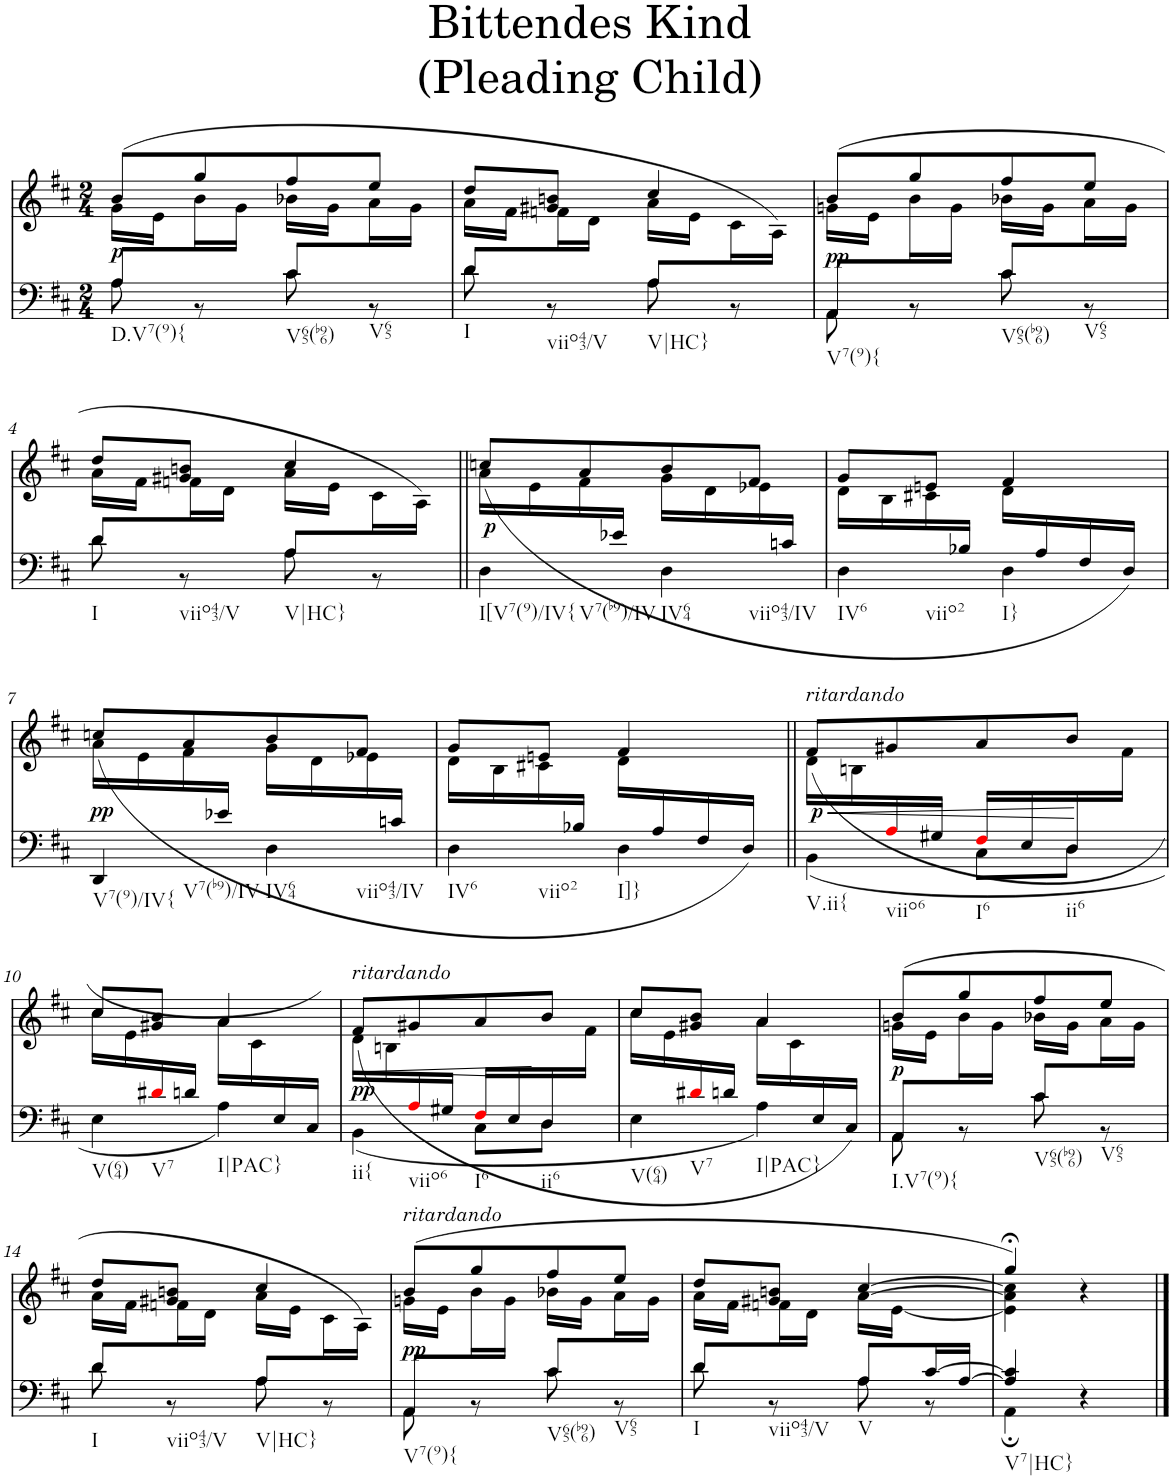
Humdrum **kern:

**kern	**kern	**dynam
*part1	*part1	*part1
*staff2	*staff1	*staff1/2
*I"Piano	*	*
*I'Pno.	*	*
*clefF4	*clefG2	*
*k[f#c#]	*k[f#c#]	*
*M2/4	*M2/4	*
=1	=1	=1
*^	*^	*
*	*	*	*^	*
!LO:TX:b:t=D.V7(9){	!	!	!	!	!
!	!	!	!	!	!LO:DY:b
8A/L	8A\	(8b/L	16g\LL	8ryy	p
.	.	.	16e\JJ	.	.
8ryy	8r	8gg/	8ryy	16b\L	.
.	.	.	.	16g\JJ	.
!LO:TX:b:t=V65(b96)	!	!	!	!	!
8c#/L	8c#\	8ff#/	16b-X\LL	8ryy	.
.	.	.	16g\JJ	.	.
!LO:TX:b:t=V65	!	!	!	!	!
8ryy	8r	8ee/J	8ryy	16a\L	.
.	.	.	.	16g\JJ	.
=2	=2	=2	=2	=2	=2
!LO:TX:b:t=I	!	!	!	!	!
8d/L	8d\	8dd/L	16a\LL	8ryy	.
.	.	.	16f#\JJ	.	.
!LO:TX:b:t=viio43/V	!	!	!	!	!
8ryy	8r	8g#X/ 8bn/J	8ryy	16fn\L	.
.	.	.	.	16d\JJ	.
!LO:TX:b:t=V|HC}	!	!	!	!	!
8A/L	8A\	4cc#/	16a\LL	8ryy	.
.	.	.	16e\JJ	.	.
8ryy	8r	.	8ryy	16c#\L	.
.	.	.	.	16A\JJ)	.
=3	=3	=3	=3	=3	=3
!LO:TX:b:t=V7(9){	!	!	!	!	!
!	!	!	!	!	!LO:DY:b
8AA/L	8AA\	(8b/L	16gn\LL	8ryy	pp
.	.	.	16e\JJ	.	.
8ryy	8r	8gg/	8ryy	16b\L	.
.	.	.	.	16g\JJ	.
!LO:TX:b:t=V65(b96)	!	!	!	!	!
8c#/L	8c#\	8ff#/	16b-X\LL	8ryy	.
.	.	.	16g\JJ	.	.
!LO:TX:b:t=V65	!	!	!	!	!
8ryy	8r	8ee/J	8ryy	16a\L	.
.	.	.	.	16g\JJ	.
!!LO:LB:g=z	!!	!!
=4	=4	=4	=4	=4	=4
!LO:TX:b:t=I	!	!	!	!	!
8d/L	8d\	8dd/L	16a\LL	8ryy	.
.	.	.	16f#\JJ	.	.
!LO:TX:b:t=viio43/V	!	!	!	!	!
8ryy	8r	8g#X/ 8bn/J	8ryy	16fn\L	.
.	.	.	.	16d\JJ	.
!LO:TX:b:t=V|HC}	!	!	!	!	!
8A/L	8A\	4cc#/	16a\LL	8ryy	.
.	.	.	16e\JJ	.	.
8ryy	8r	.	8ryy	16c#\L	.
.	.	.	.	16A\JJ)	.
=5||	=5||	=5||	=5||	=5||	=5||
!LO:TX:b:t=I[V7(9)/IV{	!	!	!	!	!
!LO:TX:b:t=V7(b9)/IV	!	!	!	!	!
!	!	!	!	!	!LO:DY:b
*	*	*	*v	*v	*
8.ryy	4D\	(8ccn/L	16a\LL	p
.	.	.	16e\	.
.	.	8a/	16f#\	.
16e-X/JJ	.	.	16ryy	.
!LO:TX:b:t=IV64	!	!	!	!
!LO:TX:b:t=viio43/IV	!	!	!	!
8.ryy	4D\	8b/	16g\LL	.
.	.	.	16d\	.
.	.	8f#/J	16e-X\	.
16cn/JJ	.	.	16ryy	.
=6	=6	=6	=6	=6
!LO:TX:b:t=IV6	!	!	!	!
!LO:TX:b:t=viio2	!	!	!	!
8.ryy	4D\	8g/L	16d\LL	.
.	.	.	16B\	.
.	.	8en/J	16c#X\	.
16B-X/JJ	.	.	16ryy	.
!LO:TX:b:t=I}	!	!	!	!
16ryy	4D\	4f#/	16d\LL	.
16A/	.	.	8.ryy	.
16F#/	.	.	.	.
16D/JJ)	.	.	.	.
!!LO:LB:g=z	!!
=7	=7	=7	=7	=7
!LO:TX:b:t=V7(9)/IV{	!	!	!	!
!LO:TX:b:t=V7(b9)/IV	!	!	!	!
!	!	!	!	!LO:DY:b
8.ryy	4DD/	(8ccn/L	16a\LL	pp
.	.	.	16e\	.
.	.	8a/	16f#\	.
16e-X/JJ	.	.	16ryy	.
!LO:TX:b:t=IV64	!	!	!	!
!LO:TX:b:t=viio43/IV	!	!	!	!
8.ryy	4D\	8b/	16g\LL	.
.	.	.	16d\	.
.	.	8f#/J	16e-X\	.
16cn/JJ	.	.	16ryy	.
=8	=8	=8	=8	=8
!LO:TX:b:t=IV6	!	!	!	!
!LO:TX:b:t=viio2	!	!	!	!
8.ryy	4D\	8g/L	16d\LL	.
.	.	.	16B\	.
.	.	8en/J	16c#X\	.
16B-X/JJ	.	.	16ryy	.
!LO:TX:b:t=I]}	!	!	!	!
16ryy	4D\	4f#/	16d\LL	.
16A/	.	.	8.ryy	.
16F#/	.	.	.	.
16D/JJ)	.	.	.	.
*	*	*v	*v	*
=9||	=9||	=9||	=9||
*	*^	*	*
!	!	!	!LO:TX:a:i:t=ritardando	!
!LO:TX:b:t=V.ii{	!	!	!	!
!LO:TX:b:t=viio6	!	!	!	!
!	!	!	!	!LO:HP:b
*	*	*	*^	*
*	*	*	*	*^	*
!	!	!	!	!	!	!LO:DY:n=1:b
8ryy	4BB\	4ryy	(8f#/L	16d\LL	4..ryy	< p
.	.	.	.	16Bn\	.	.
16Ai/	.	.	8g#X/	4.ryy	.	.
16G#X/JJ	.	.	.	.	.	.
!LO:TX:b:t=I6	!	!	!	!	!	!
4ryy	16F#i/LL	8C#\L	8a/	.	.	.
.	16E/	.	.	.	.	.
!	!LO:TX:b:t=ii6	!	!	!	!	!
.	16D/	8D\J	8b/J	.	.	.
.	16ryy	.	.	.	16f#\JJ	.
*v	*v	*v	*	*	*	*
*	*v	*v	*v	*
.	.	[
!!LO:LB:g=z
=10	=10	=10
*^	*^	*
!LO:TX:b:t=V(64)	!	!	!	!
!LO:TX:b:t=V7	!	!	!	!
8ryy	4E\	8cc#/L	16cc#\LL	.
.	.	.	16e\	.
16d#Xi/	.	8g#X/ 8b/J	8ryy	.
16dn/JJ	.	.	.	.
!LO:TX:b:t=I|PAC}	!	!	!	!
8ryy	4A\	4a/	16a\LL	.
.	.	.	16c#\	.
16E/	.	.	8ryy	.
16C#/JJ)	.	.	.	.
*	*	*v	*v	*
=11	=11	=11	=11
*	*^	*	*
!	!	!	!LO:TX:a:i:t=ritardando	!
!LO:TX:b:t=ii{	!	!	!	!
!LO:TX:b:t=viio6	!	!	!	!
!	!	!	!	!LO:HP:b
*	*	*	*^	*
*	*	*	*	*^	*
!	!	!	!	!	!	!LO:DY:n=1:b
8ryy	4BB\	4ryy	(8f#/L	16d\LL	4..ryy	< pp
.	.	.	.	16Bn\	.	.
16Ai/	.	.	8g#X/	4.ryy	.	.
16G#X/JJ	.	.	.	.	.	.
!LO:TX:b:t=I6	!	!	!	!	!	!
4ryy	16F#i/LL	8C#\L	8a/	.	.	.
.	16E/	.	.	.	.	.
!	!LO:TX:b:t=ii6	!	!	!	!	!
.	16D/	8D\J	8b/J	.	.	.
.	16ryy	.	.	.	16f#\JJ	.
*v	*v	*v	*	*	*	*
*	*v	*v	*v	*
.	.	[
=12	=12	=12
*^	*^	*
!LO:TX:b:t=V(64)	!	!	!	!
!LO:TX:b:t=V7	!	!	!	!
8ryy	4E\	8cc#/L	16cc#\LL	.
.	.	.	16e\	.
16d#Xi/	.	8g#X/ 8b/J	8ryy	.
16dn/JJ	.	.	.	.
!LO:TX:b:t=I|PAC}	!	!	!	!
8ryy	4A\	4a/	16a\LL	.
.	.	.	16c#\	.
16E/	.	.	8ryy	.
16C#/JJ)	.	.	.	.
=13	=13	=13	=13	=13
*	*	*	*^	*
!LO:TX:b:t=I.V7(9){	!	!	!	!	!
!	!	!	!	!	!LO:DY:b
8AA/L	8AA\	(8b/L	16gn\LL	8ryy	p
.	.	.	16e\JJ	.	.
8ryy	8r	8gg/	8ryy	16b\L	.
.	.	.	.	16g\JJ	.
!LO:TX:b:t=V65(b96)	!	!	!	!	!
8c#/L	8c#\	8ff#/	16b-X\LL	8ryy	.
.	.	.	16g\JJ	.	.
!LO:TX:b:t=V65	!	!	!	!	!
8ryy	8r	8ee/J	8ryy	16a\L	.
.	.	.	.	16g\JJ	.
!!LO:LB:g=z	!!	!!
=14	=14	=14	=14	=14	=14
!LO:TX:b:t=I	!	!	!	!	!
8d/L	8d\	8dd/L	16a\LL	8ryy	.
.	.	.	16f#\JJ	.	.
!LO:TX:b:t=viio43/V	!	!	!	!	!
8ryy	8r	8g#X/ 8bn/J	8ryy	16fn\L	.
.	.	.	.	16d\JJ	.
!LO:TX:b:t=V|HC}	!	!	!	!	!
8A/L	8A\	4cc#/	16a\LL	8ryy	.
.	.	.	16e\JJ	.	.
8ryy	8r	.	8ryy	16c#\L	.
.	.	.	.	16A\JJ)	.
=15	=15	=15	=15	=15	=15
!	!	!LO:TX:a:i:t=ritardando	!	!	!
!LO:TX:b:t=V7(9){	!	!	!	!	!
!	!	!	!	!	!LO:DY:b
8AA/L	8AA\	(8b/L	16gn\LL	8ryy	pp
.	.	.	16e\JJ	.	.
8ryy	8r	8gg/	8ryy	16b\L	.
.	.	.	.	16g\JJ	.
!LO:TX:b:t=V65(b96)	!	!	!	!	!
8c#/L	8c#\	8ff#/	16b-X\LL	8ryy	.
.	.	.	16g\JJ	.	.
!LO:TX:b:t=V65	!	!	!	!	!
8ryy	8r	8ee/J	8ryy	16a\L	.
.	.	.	.	16g\JJ	.
=16	=16	=16	=16	=16	=16
!LO:TX:b:t=I	!	!	!	!	!
8d/L	8d\	8dd/L	16a\LL	8ryy	.
.	.	.	16f#\JJ	.	.
!LO:TX:b:t=viio43/V	!	!	!	!	!
8ryy	8r	8g#X/ 8bn/J	8ryy	16fn\L	.
.	.	.	.	16d\JJ	.
!LO:TX:b:t=V	!	!	!	!	!
8A/L	8A\	[4cc#/	[>16a\LL	4ryy	.
.	.	.	[16e\JJ	.	.
[16c#/L	8r	.	8ryy	.	.
[16A/JJ	.	.	.	.	.
*	*	*	*v	*v	*
=17	=17	=17	=17	=17
!LO:TX:b:t=V7|HC}	!	!	!	!
4A/] 4c#/]	4AA;\	4gg;</)	4e\] 4a\] 4cc#\]	.
4r	4ryy	4r	4ryy	.
*v	*v	*	*	*
*	*v	*v	*
==	==	==
*-	*-	*-
